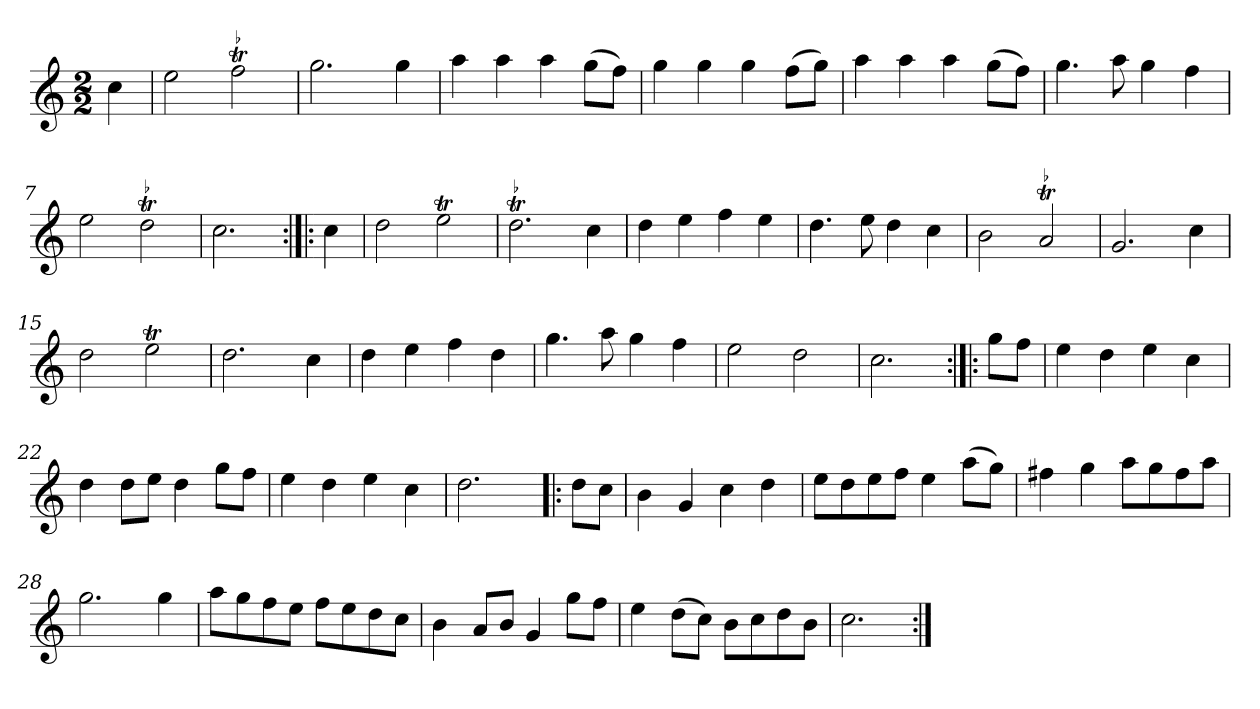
**kern
*part1
*staff1
*clefG2
*k[]
*C:
*M2/2
*MM120
=
4cc
=1
2ee
!LO:TR:acc=-
2fft
=2
2.gg
4gg
=3
4aa
4aa
4aa
(8gg\L
8ff\J)
=4
4gg
4gg
4gg
(8ff\L
8gg\J)
=5
4aa
4aa
4aa
(8gg\L
8ff\J)
=6
4.gg
8aa
4gg
4ff
=7
2ee
!LO:TR:acc=-
2ddt
=8
2.cc
=:|!|:
4cc
=9
2dd
2eet
=10
!LO:TR:acc=-
2.ddt
4cc
=11
4dd
4ee
4ff
4ee
=12
4.dd
8ee
4dd
4cc
=13
2b
!LO:TR:acc=-
2at
=14
2.g
4cc
=15
2dd
2eet
=16
2.dd
4cc
=17
4dd
4ee
4ff
4dd
=18
4.gg
8aa
4gg
4ff
=19
2ee
2dd
=20
2.cc
=:|!|:
8gg\L
8ff\J
=21
4ee
4dd
4ee
4cc
=22
4dd
8dd\L
8ee\J
4dd
8gg\L
8ff\J
=23
4ee
4dd
4ee
4cc
=24
2.dd
=!|:
8dd\L
8cc\J
=25
4b
4g
4cc
4dd
=26
8ee\L
8dd\
8ee\
8ff\J
4ee
(8aa\L
8gg\J)
=27
4ff#X
4gg
8aa\L
8gg\
8ff#\
8aa\J
=28
2.gg
4gg
=29
8aa\L
8gg\
8ff\
8ee\J
8ff\L
8ee\
8dd\
8cc\J
=30
4b
8a/L
8b/J
4g
8gg\L
8ff\J
=31
4ee
(8dd\L
8cc\J)
8b\L
8cc\
8dd\
8b\J
=32
2.cc
=:|!
*-
